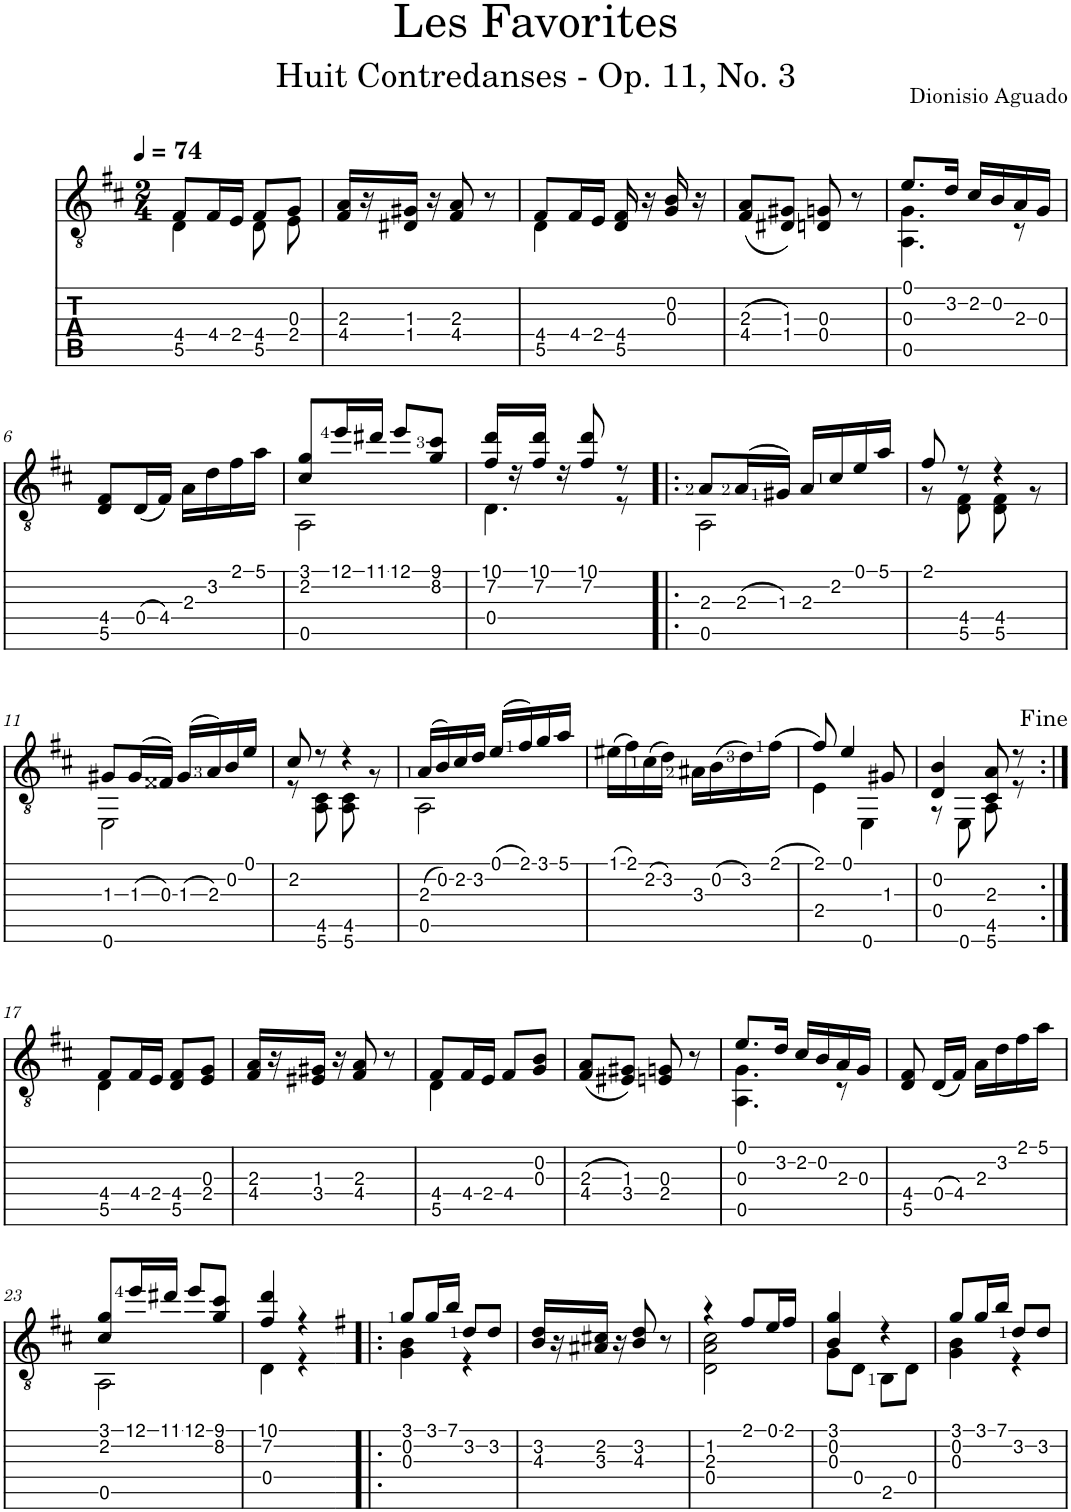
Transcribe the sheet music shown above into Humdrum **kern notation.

**kern	**kern
*part1	*part1
*staff2	*staff1
*I"Classical Guitar	*
*I'Guit.	*
*stria6	*
*	*clefGv2
*k[f#c#]	*k[f#c#]
*D:	*D:
*M2/4	*M2/4
*MM74	*MM74
=1	=1
*^	*^
8F#L	4D	8F#/L	4D\
16F#L	.	16F#/L	.
16EJJ	.	16E/JJ	.
8F#L	8DL	8F#/L	8D\
8GJ	8EJ	8G/J	8E\
*v	*v	*	*
*	*v	*v
=2	=2
16F# 16A	16F#/ 16A/LL
16r	16r
16D#X 16G#X	16D#X/ 16G#X/JJ
16r	16r
8F# 8A	8F#/ 8A/
8r	8r
=3	=3
*^	*^
8F#L	4D	8F#/L	4D\
16F#L	.	16F#/L	.
16EJJ	.	16E/JJ	.
16D 16F#	4r	16D/ 16F#/	4ryy
16r	.	16r	.
16G 16B	.	16G/ 16B/	.
16r	.	16r	.
*v	*v	*	*
*	*v	*v
=4	=4
8F#\ 8A\L	(8F#/ 8A/L
8D#X\ 8G#X\J	8D#X/ 8G#X/J)
8Dn 8Gn	8Dn/ 8Gn/
8r	8r
=5	=5
*^	*^
8.eL	4.AA 4.G	8.e/L	4.AA\ 4.G\
16dJk	.	16d/Jk	.
16c#LL	.	16c#/LL	.
16BJ	.	16B/	.
16AL	8r	16A/	8r
16GJJ	.	16G/JJ	.
*v	*v	*	*
*	*v	*v
!!LO:LB:g=z
=6	=6
8D\ 8F#\L	8D/ 8F#/L
16DL	(16D/L
16F#JJ	16F#/JJ)
16ALL	16A\LL
16dJ	16d\
16f#L	16f#\
16aJJ	16a\JJ
=7	=7
*^	*^
8c#\ 8g\L	2AA	8c#/ 8g/L	2AA\
16eeL	.	16ee/L	.
16dd#XJJ	.	16dd#X/JJ	.
8eeL	.	8ee/L	.
8g\ 8cc#\J	.	8g/ 8cc#/J	.
=8	=8	=8	=8
16f# 16dd	4.D	16f#/ 16dd/LL	4.D\
16r	.	16r	.
16f# 16dd	.	16f#/ 16dd/JJ	.
16r	.	16r	.
8f# 8dd	.	8f#/ 8dd/	.
8r	8r	8r	8r
=9!|:	=9!|:	=9!|:	=9!|:
8AL	2AA	8A/L	2AA\
16AL	.	(16A/L	.
16G#XJJ	.	16G#X/JJ)	.
16ALL	.	16A/LL	.
16c#J	.	16c#/	.
16eL	.	16e/	.
16aJJ	.	16a/JJ	.
=10	=10	=10	=10
8f#	8r	8f#/	8r
8r	8D 8F#	8r	8D\ 8F#\
4r	8D 8F#	4r	8D\ 8F#\
.	8r	.	8r
!!LO:LB:g=z	!!
=11	=11	=11	=11
8G#XL	2EE	8G#X/L	2EE\
16G#L	.	(16G#/L	.
16F##XJJ	.	16F##X/JJ)	.
16G#LL	.	(16G#/LL	.
16AJ	.	16A/)	.
16BL	.	16B/	.
16eJJ	.	16e/JJ	.
=12	=12	=12	=12
8c#	8r	8c#/	8r
8r	8AA 8C#	8r	8AA\ 8C#\
4r	8AA 8C#	4r	8AA\ 8C#\
.	8r	.	8r
=13	=13	=13	=13
16ALL	2AA	(16A/LL	2AA\
16BJ	.	16B/)	.
16c#L	.	16c#/	.
16dJJ	.	16d/JJ	.
16eLL	.	(16e/LL	.
16f#J	.	16f#/)	.
16gL	.	16g/	.
16aJJ	.	16a/JJ	.
*v	*v	*	*
*	*v	*v
=14	=14
16e#XLL	(16e#X\LL
16f#J	16f#\)
16c#L	(16c#\
16dJJ	16d\JJ)
16A#XLL	16A#X\LL
16BJ	(16B\
16dL	16d\)
16f#JJ	(16f#\JJ
=15	=15
*^	*^
8f#	4E	8f#/)	4E\
4e	.	4e/	.
.	4EE	.	4EE\
8G#X	.	8G#X/	.
=16	=16	=16	=16
4D 4B	8r	4D/ 4B/	8r
.	8EE	.	8EE\
8C# 8A	8AA	8C#/ 8A/	8AA\
8r	8r	8r	8r
!!LO:LB:g=z	!!
=17:|!	=17:|!	=17:|!	=17:|!
8F#L	4D	8F#/L	4D\
16F#L	.	16F#/L	.
16EJJ	.	16E/JJ	.
8D\ 8F#\L	4r	8D/ 8F#/L	4ryy
8E\ 8G\J	.	8E/ 8G/J	.
*v	*v	*	*
*	*v	*v
=18	=18
16F# 16A	16F#/ 16A/LL
16r	16r
16E#X 16G#X	16E#X/ 16G#X/JJ
16r	16r
8F# 8A	8F#/ 8A/
8r	8r
=19	=19
*^	*^
8F#L	4D	8F#/L	4D\
16F#L	.	16F#/L	.
16EJJ	.	16E/JJ	.
8F#L	4r	8F#/L	4ryy
8G\ 8B\J	.	8G/ 8B/J	.
*v	*v	*	*
*	*v	*v
=20	=20
8F#\ 8A\L	(8F#/ 8A/L
8E#X\ 8G#X\J	8E#X/ 8G#X/J)
8En 8Gn	8En/ 8Gn/
8r	8r
=21	=21
*^	*^
8.eL	4.AA 4.G	8.e/L	4.AA\ 4.G\
16dJk	.	16d/Jk	.
16c#LL	.	16c#/LL	.
16BJ	.	16B/	.
16AL	8r	16A/	8r
16GJJ	.	16G/JJ	.
*v	*v	*	*
*	*v	*v
=22	=22
8D\ 8F#\L	8D/ 8F#/
16DL	(16D/LL
16F#JJ	16F#/JJ)
16ALL	16A\LL
16dJ	16d\
16f#L	16f#\
16aJJ	16a\JJ
!!LO:LB:g=z
=23	=23
*^	*^
8c#\ 8g\L	2AA	8c#/ 8g/L	2AA\
16eeL	.	16ee/L	.
16dd#XJJ	.	16dd#X/JJ	.
8eeL	.	8ee/L	.
8g\ 8cc#\J	.	8g/ 8cc#/J	.
=24	=24	=24	=24
4f# 4dd	4D	4f#/ 4dd/	4D\
4r	4r	4r	4r
=25!|:	=25!|:	=25!|:	=25!|:
*k[f#]	*	*k[f#]	*
*G:	*	*G:	*
8gL	4G 4B	8g/L	4G\ 4B\
16gL	.	16g/L	.
16bJJ	.	16b/JJ	.
8dL	4r	8d/L	4r
8dJ	.	8d/J	.
*v	*v	*	*
*	*v	*v
=26	=26
16B 16d	16B/ 16d/LL
16r	16r
16A#X 16c#X	16A#X/ 16c#X/JJ
16r	16r
8B 8d	8B/ 8d/
8r	8r
=27	=27
*^	*^
4r	2D 2A 2c	4r	2D\ 2A\ 2c\
8f#L	.	8f#/L	.
16eL	.	16e/L	.
16f#JJ	.	16f#/JJ	.
=28	=28	=28	=28
4B 4g	8GL	4B/ 4g/	8G\L
.	8DJ	.	8D\J
4r	8BBL	4r	8BB\L
.	8DJ	.	8D\J
=29	=29	=29	=29
8gL	4G 4B	8g/L	4G\ 4B\
16gL	.	16g/L	.
16bJJ	.	16b/JJ	.
8dL	4r	8d/L	4r
8dJ	.	8d/J	.
*v	*v	*	*
*	*v	*v
=	=
*-	*-
